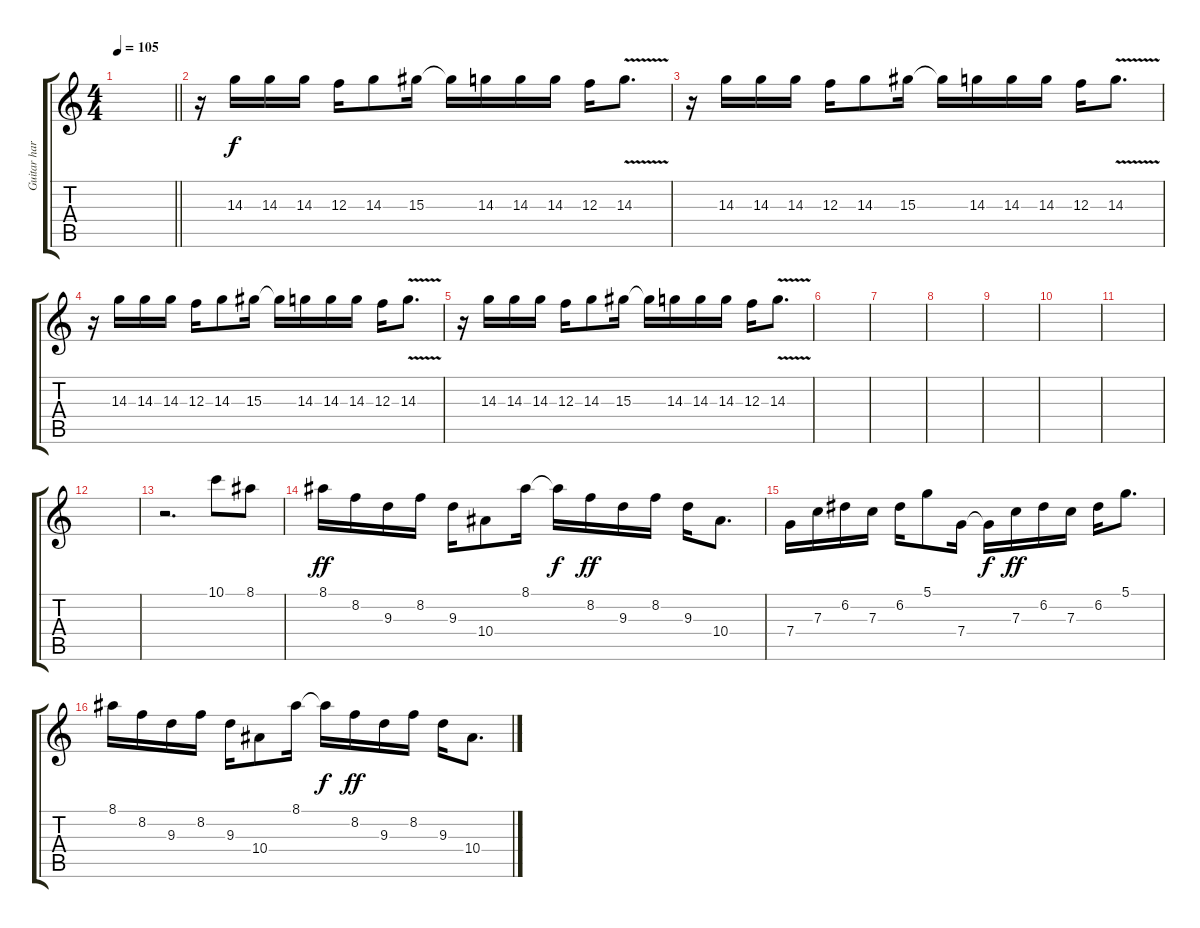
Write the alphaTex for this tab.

\track ("Guitar harmo" "Guitar har") {instrument distortionguitar}
\staff {score tabs}
\tuning (D4 A3 F3 C3 G2 D2) {hide}
\ts (4 4)
\tempo 105
\clef g2
\barLineRight lightlight
\ks c
|
r.16 14.3.16 14.3.16 14.3.16 12.3.16 14.3.8 15.3.16 15.3{t}.16 14.3.16 14.3.16 14.3.16 12.3.16 14.3{v}.8{d} |
r.16 14.3.16 14.3.16 14.3.16 12.3.16 14.3.8 15.3.16 15.3{t}.16 14.3.16 14.3.16 14.3.16 12.3.16 14.3{v}.8{d} |
r.16 14.3.16 14.3.16 14.3.16 12.3.16 14.3.8 15.3.16 15.3{t}.16 14.3.16 14.3.16 14.3.16 12.3.16 14.3{v}.8{d} |
r.16 14.3.16 14.3.16 14.3.16 12.3.16 14.3.8 15.3.16 15.3{t}.16 14.3.16 14.3.16 14.3.16 12.3.16 14.3{v}.8{d} |
|
|
|
|
|
|
|
r.2{d} 10.1.8 8.1.8 |
8.1.16{dy ff} 8.2.16 9.3.16 8.2.16 9.3.16 10.4.8 8.1.16 8.1{t}.16{dy f} 8.2.16{dy ff} 9.3.16 8.2.16 9.3.16 10.4.8{d} |
7.4.16 7.3.16 6.2.16 7.3.16 6.2.16 5.1.8 7.4.16 7.4{t}.16{dy f} 7.3.16{dy ff} 6.2.16 7.3.16 6.2.16 5.1.8{d} |
8.1.16 8.2.16 9.3.16 8.2.16 9.3.16 10.4.8 8.1.16 8.1{t}.16{dy f} 8.2.16{dy ff} 9.3.16 8.2.16 9.3.16 10.4.8{d}
